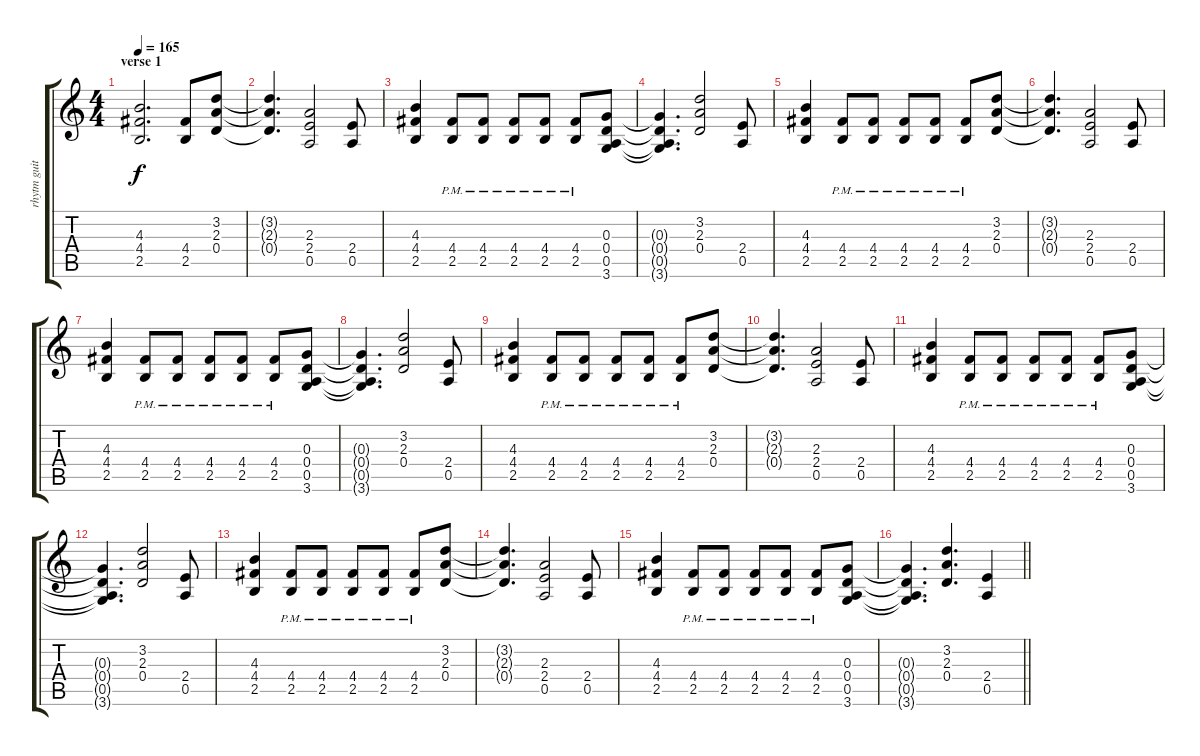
\track ("rhytm guitars" "rhytm guit") {instrument distortionguitar}
\staff {score tabs}
\tuning (E4 B3 G3 D3 A2 E2) {hide}
\ts (4 4)
\section ("" "verse 1")
\tempo 165
\clef g2
\ks c
(4.3 4.4 2.5).2{d dy f} (4.4 2.5).8 (3.2 2.3 0.4).8 |
(3.2{t} 2.3{t} 0.4{t}).4{d} (2.3 2.4 0.5).2 (2.4 0.5).8 |
(4.3 4.4 2.5).4 (4.4{pm} 2.5).8 (4.4{pm} 2.5).8 (4.4{pm} 2.5).8 (4.4{pm} 2.5).8 (4.4{pm} 2.5).8 (0.3 0.4 0.5 3.6).8 |
(0.3{t} 0.4{t} 0.5{t} 3.6{t}).4{d} (3.2 2.3 0.4).2 (2.4 0.5).8 |
(4.3 4.4 2.5).4 (4.4{pm} 2.5).8 (4.4{pm} 2.5).8 (4.4{pm} 2.5).8 (4.4{pm} 2.5).8 (4.4{pm} 2.5).8 (3.2 2.3 0.4).8 |
(3.2{t} 2.3{t} 0.4{t}).4{d} (2.3 2.4 0.5).2 (2.4 0.5).8 |
(4.3 4.4 2.5).4 (4.4{pm} 2.5).8 (4.4{pm} 2.5).8 (4.4{pm} 2.5).8 (4.4{pm} 2.5).8 (4.4{pm} 2.5).8 (0.3 0.4 0.5 3.6).8 |
(0.3{t} 0.4{t} 0.5{t} 3.6{t}).4{d} (3.2 2.3 0.4).2 (2.4 0.5).8 |
(4.3 4.4 2.5).4 (4.4{pm} 2.5).8 (4.4{pm} 2.5).8 (4.4{pm} 2.5).8 (4.4{pm} 2.5).8 (4.4{pm} 2.5).8 (3.2 2.3 0.4).8 |
(3.2{t} 2.3{t} 0.4{t}).4{d} (2.3 2.4 0.5).2 (2.4 0.5).8 |
(4.3 4.4 2.5).4 (4.4{pm} 2.5).8 (4.4{pm} 2.5).8 (4.4{pm} 2.5).8 (4.4{pm} 2.5).8 (4.4{pm} 2.5).8 (0.3 0.4 0.5 3.6).8 |
(0.3{t} 0.4{t} 0.5{t} 3.6{t}).4{d} (3.2 2.3 0.4).2 (2.4 0.5).8 |
(4.3 4.4 2.5).4 (4.4{pm} 2.5).8 (4.4{pm} 2.5).8 (4.4{pm} 2.5).8 (4.4{pm} 2.5).8 (4.4{pm} 2.5).8 (3.2 2.3 0.4).8 |
(3.2{t} 2.3{t} 0.4{t}).4{d} (2.3 2.4 0.5).2 (2.4 0.5).8 |
(4.3 4.4 2.5).4 (4.4{pm} 2.5).8 (4.4{pm} 2.5).8 (4.4{pm} 2.5).8 (4.4{pm} 2.5).8 (4.4{pm} 2.5).8 (0.3 0.4 0.5 3.6).8 |
\barLineRight lightlight
(0.3{t} 0.4{t} 0.5{t} 3.6{t}).4{d} (3.2 2.3 0.4).4{d} (2.4 0.5).4
